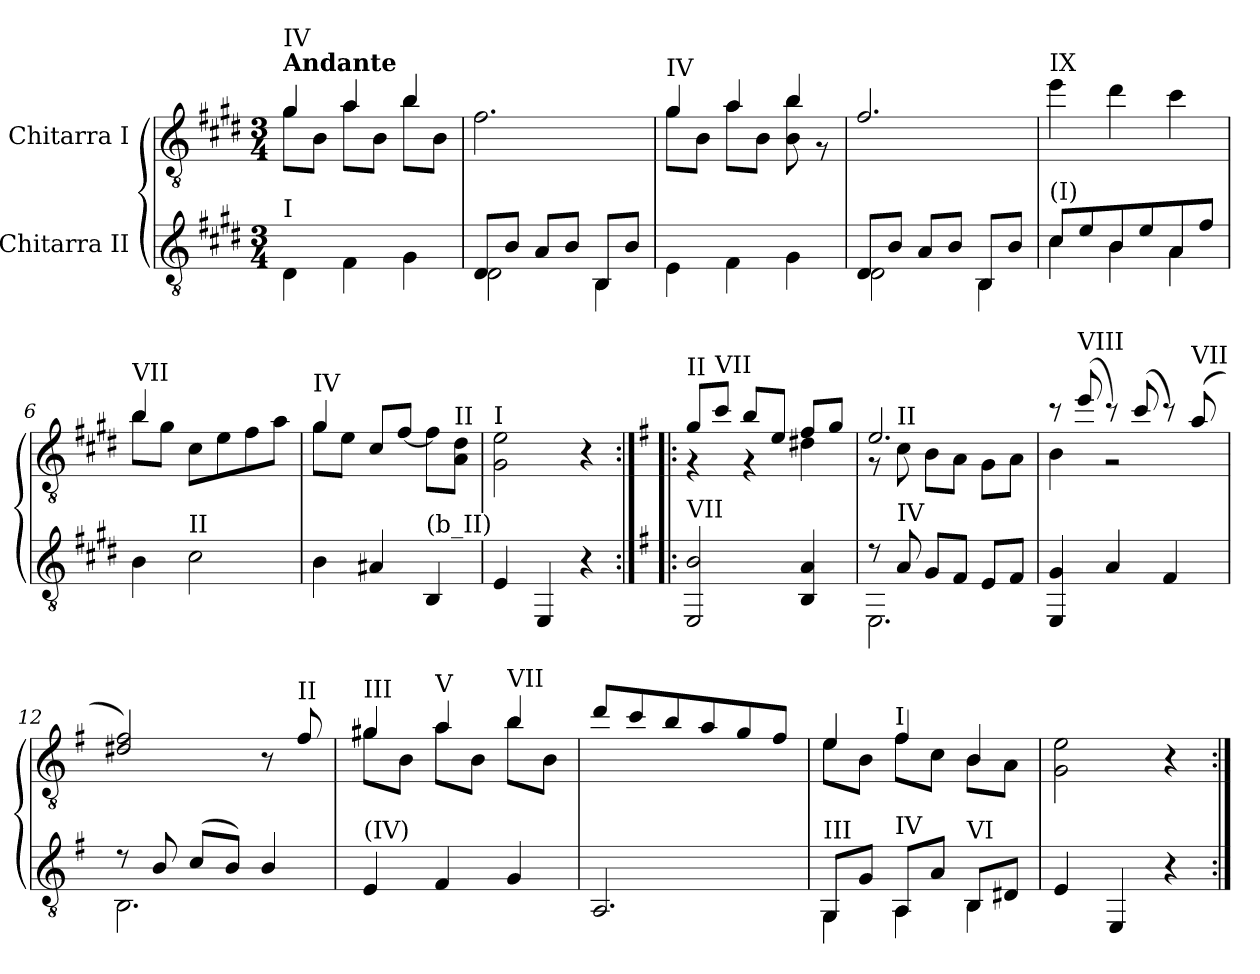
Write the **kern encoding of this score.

**kern	**kern
*part2	*part1
*staff2	*staff1
*I"Chitarra II	*I"Chitarra I
*clefGv2	*clefGv2
*k[f#c#g#d#]	*k[f#c#g#d#]
*M3/4	*M3/4
=1	=1
*	*^
!	!LO:TX:a:B:t=Andante	!
!	!LO:TX:a:t=IV	!
!LO:TX:a:t=I	!	!
4D#\	4g#/	8g#\L
.	.	8B<\J
4F#\	4a/	8a\L
.	.	8B\J
4G#\	4b/	8b\L
.	.	8B\J
=2	=2	=2
!	!LO:TX:a:t=II	!
!LO:N:head=open	!	!
*^	*v	*v
8D#/L	2D#<\	2.f#\
8B/J	.	.
8A/L	.	.
8B/J	.	.
8BB/L	4BB<\	.
8B/J	.	.
*v	*v	*
=3	=3
*	*^
!	!LO:TX:a:t=IV	!
4E\	4g#/	8g#\L
.	.	8B\J
4F#\	4a/	8a\L
.	.	8B\J
4G#\	4b/	8B\ 8b\
.	.	8r
=4	=4	=4
!LO:N:head=open	!	!
*^	*v	*v
8D#/L	2D#\	2.f#/
8B/J	.	.
8A/L	.	.
8B/J	.	.
8BB/L	4BB\	.
8B/J	.	.
!!LO:LB:g=z
=5	=5	=5
!	!	!LO:TX:a:t=IX
!LO:TX:a:t=(I)	!	!
8c#/L	4c#\	4ee\
8e/	.	.
8B/	4B\	4dd#\
8e/	.	.
8A/	4A\	4cc#\
8f#/J	.	.
*v	*v	*
=6	=6
*	*^
!	!LO:TX:a:t=VII	!
4B\	8b\L	4b/
.	8g#<\J	.
!LO:TX:a:t=II	!	!
2c#\	8c#\L	2ryy
.	8e\	.
.	8f#\	.
.	8a\J	.
=7	=7	=7
!	!LO:TX:a:t=IV	!
4B\	8g#\L	4g#/
.	8e<\J	.
4A#X/	8c#/L	2ryy
.	[8f#/J	.
!LO:TX:a:t=(b_II)	!	!
4BB/	8f#\L]	.
!	!LO:TX:a:t=II	!
.	8A\ 8d#\J	.
*	*v	*v
=8	=8
!	!LO:TX:a:t=I
4E/	2G#\ 2e\
4EE/	.
4r	4r
!!LO:LB:g=z
=9:|!|:	=9:|!|:
*k[f#]	*k[f#]
*	*^
!	!LO:TX:a:t=II	!
!LO:TX:a:t=VII	!	!
2EE/ 2B/	8g/L	4r
!	!LO:TX:a:t=VII	!
.	8cc/J	.
.	8b/L	4r
.	8e/J	.
4BB/ 4A/	8f#/L	4d#X\
.	8g/J	.
=10	=10	=10
*^	*	*
8r	2.EE\	2.e/	8r
!	!	!	!LO:TX:a:t=II
!LO:TX:a:t=IV	!	!	!
8A/	.	.	8c\
8G/L	.	.	8B\L
8F#/J	.	.	8A\J
8E/L	.	.	8G\L
8F#/J	.	.	8A\J
*v	*v	*	*
=11	=11	=11
4EE/ 4G/	8r	4B\
!	!LO:TX:a:t=VIII	!
.	(>8ee/	.
4A/	8r)	2r
.	(>8cc/	.
4F#/	8r)	.
!	!LO:TX:a:t=VII	!
.	(>8a/	.
*	*v	*v
=12	=12
*^	*
8r	2.BB\	2d#X/ 2f#/)
8B/	.	.
(<8c/L	.	.
8B/J)	.	.
4B/	.	8r
!	!	!LO:TX:a:t=II
.	.	8f#/
*v	*v	*
!!LO:LB:g=z
=13	=13
*	*^
!	!LO:TX:a:t=III	!
!LO:TX:a:t=(IV)	!	!
4E/	4g#X/	8g#\L
.	.	8B\J
!	!LO:TX:a:t=V	!
4F#/	4a/	8a\L
.	.	8B\J
!	!LO:TX:a:t=VII	!
4G/	4b/	8b\L
.	.	8B\J
=14	=14	=14
!	!LO:TX:a:t=VII	!
*	*v	*v
2.AA/	8dd/L
.	8cc/
.	8b/
.	8a/
.	8g/
.	8f#/J
=15	=15
*^	*^
!LO:TX:a:t=III	!	!	!
8GG/L	4GG\	4e/	8e\L
8G/J	.	.	8B\J
!	!	!LO:TX:a:t=I	!
!LO:TX:a:t=IV	!	!	!
8AA/L	4AA\	4f#/	8f#\L
8A/J	.	.	8c\J
!LO:TX:a:t=VI	!	!	!
8BB/L	4BB\	4B/	8B\L
8D#X/J	.	.	8A\J
*v	*v	*	*
*	*v	*v
=16	=16
4E/	2G\ 2e\
4EE/	.
4r	4r
=:|!	=:|!
*-	*-
